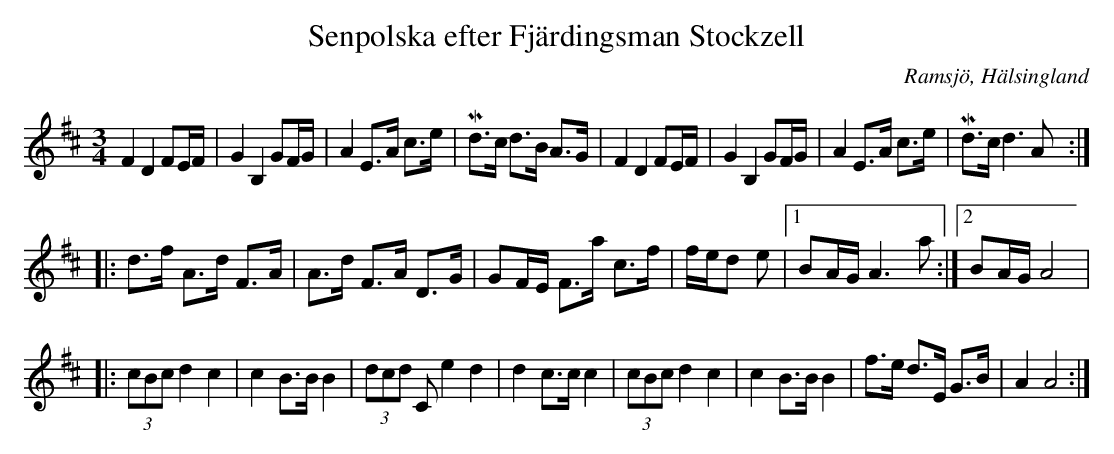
X:1
T: Senpolska efter Fjärdingsman Stockzell
O: Ramsjö, Hälsingland
M:3/4
L:1/8
K:D
F2 D2 FE/F/|G2 B,2 GF/G/| A2 E>A c>e|Md>c d>B A>G|F2 D2 FE/F/|G2 B,2 GF/G/| A2 E>A c>e|Md>c d2>A2:|
|:d>f A>d F>A| A>d F>A D>G|GF/E/ F>a c>f|f/e/d e|1 BA/G/ A2>a2:|2 BA/G/ A4|
|:(3cBc d2 c2|c2 B>B B2|(3dcd Ce2 d2|d2 c>c c2|(3cBc d2 c2|c2 B>B B2|f>e d>E G>B|A2 A4:|
